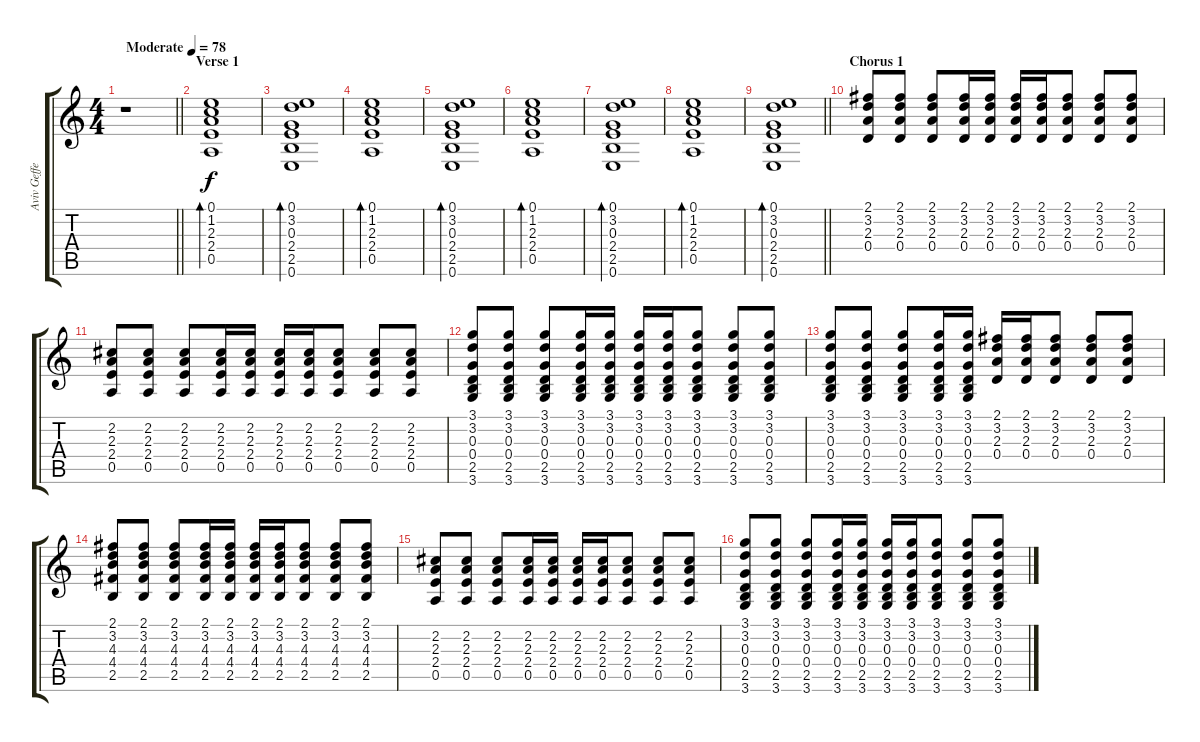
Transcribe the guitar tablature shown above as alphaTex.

\track ("Aviv Geffen (Guitar)" "Aviv Geffe") {instrument acousticguitarsteel}
\staff {score tabs}
\tuning (E4 B3 G3 D3 A2 E2) {hide}
\ts (4 4)
\tempo (78 "Moderate")
\clef g2
\barLineRight lightlight
\ks c
r.1{dy f instrument acousticguitarsteel} |
\section ("" "Verse 1")
(0.1 1.2 2.3 2.4 0.5).1{bd 240} |
(0.1 3.2 0.3 2.4 2.5 0.6).1{bd 240} |
(0.1 1.2 2.3 2.4 0.5).1{bd 240} |
(0.1 3.2 0.3 2.4 2.5 0.6).1{bd 240} |
(0.1 1.2 2.3 2.4 0.5).1{bd 240} |
(0.1 3.2 0.3 2.4 2.5 0.6).1{bd 240} |
(0.1 1.2 2.3 2.4 0.5).1{bd 240} |
\barLineRight lightlight
(0.1 3.2 0.3 2.4 2.5 0.6).1{bd 240} |
\section ("" "Chorus 1")
(2.1 3.2 2.3 0.4).8{volume 8} (2.1 3.2 2.3 0.4).8 (2.1 3.2 2.3 0.4).8 (2.1 3.2 2.3 0.4).16 (2.1 3.2 2.3 0.4).16 (2.1 3.2 2.3 0.4).16 (2.1 3.2 2.3 0.4).16 (2.1 3.2 2.3 0.4).8 (2.1 3.2 2.3 0.4).8 (2.1 3.2 2.3 0.4).8 |
(2.2 2.3 2.4 0.5).8 (2.2 2.3 2.4 0.5).8 (2.2 2.3 2.4 0.5).8 (2.2 2.3 2.4 0.5).16 (2.2 2.3 2.4 0.5).16 (2.2 2.3 2.4 0.5).16 (2.2 2.3 2.4 0.5).16 (2.2 2.3 2.4 0.5).8 (2.2 2.3 2.4 0.5).8 (2.2 2.3 2.4 0.5).8 |
(3.1 3.2 0.3 0.4 2.5 3.6).8 (3.1 3.2 0.3 0.4 2.5 3.6).8 (3.1 3.2 0.3 0.4 2.5 3.6).8 (3.1 3.2 0.3 0.4 2.5 3.6).16 (3.1 3.2 0.3 0.4 2.5 3.6).16 (3.1 3.2 0.3 0.4 2.5 3.6).16 (3.1 3.2 0.3 0.4 2.5 3.6).16 (3.1 3.2 0.3 0.4 2.5 3.6).8 (3.1 3.2 0.3 0.4 2.5 3.6).8 (3.1 3.2 0.3 0.4 2.5 3.6).8 |
(3.1 3.2 0.3 0.4 2.5 3.6).8 (3.1 3.2 0.3 0.4 2.5 3.6).8 (3.1 3.2 0.3 0.4 2.5 3.6).8 (3.1 3.2 0.3 0.4 2.5 3.6).16 (3.1 3.2 0.3 0.4 2.5 3.6).16 (2.1 3.2 2.3 0.4).16 (2.1 3.2 2.3 0.4).16 (2.1 3.2 2.3 0.4).8 (2.1 3.2 2.3 0.4).8 (2.1 3.2 2.3 0.4).8 |
(2.1 3.2 4.3 4.4 2.5).8 (2.1 3.2 4.3 4.4 2.5).8 (2.1 3.2 4.3 4.4 2.5).8 (2.1 3.2 4.3 4.4 2.5).16 (2.1 3.2 4.3 4.4 2.5).16 (2.1 3.2 4.3 4.4 2.5).16 (2.1 3.2 4.3 4.4 2.5).16 (2.1 3.2 4.3 4.4 2.5).8 (2.1 3.2 4.3 4.4 2.5).8 (2.1 3.2 4.3 4.4 2.5).8 |
(2.2 2.3 2.4 0.5).8 (2.2 2.3 2.4 0.5).8 (2.2 2.3 2.4 0.5).8 (2.2 2.3 2.4 0.5).16 (2.2 2.3 2.4 0.5).16 (2.2 2.3 2.4 0.5).16 (2.2 2.3 2.4 0.5).16 (2.2 2.3 2.4 0.5).8 (2.2 2.3 2.4 0.5).8 (2.2 2.3 2.4 0.5).8 |
(3.1 3.2 0.3 0.4 2.5 3.6).8 (3.1 3.2 0.3 0.4 2.5 3.6).8 (3.1 3.2 0.3 0.4 2.5 3.6).8 (3.1 3.2 0.3 0.4 2.5 3.6).16 (3.1 3.2 0.3 0.4 2.5 3.6).16 (3.1 3.2 0.3 0.4 2.5 3.6).16 (3.1 3.2 0.3 0.4 2.5 3.6).16 (3.1 3.2 0.3 0.4 2.5 3.6).8 (3.1 3.2 0.3 0.4 2.5 3.6).8 (3.1 3.2 0.3 0.4 2.5 3.6).8
